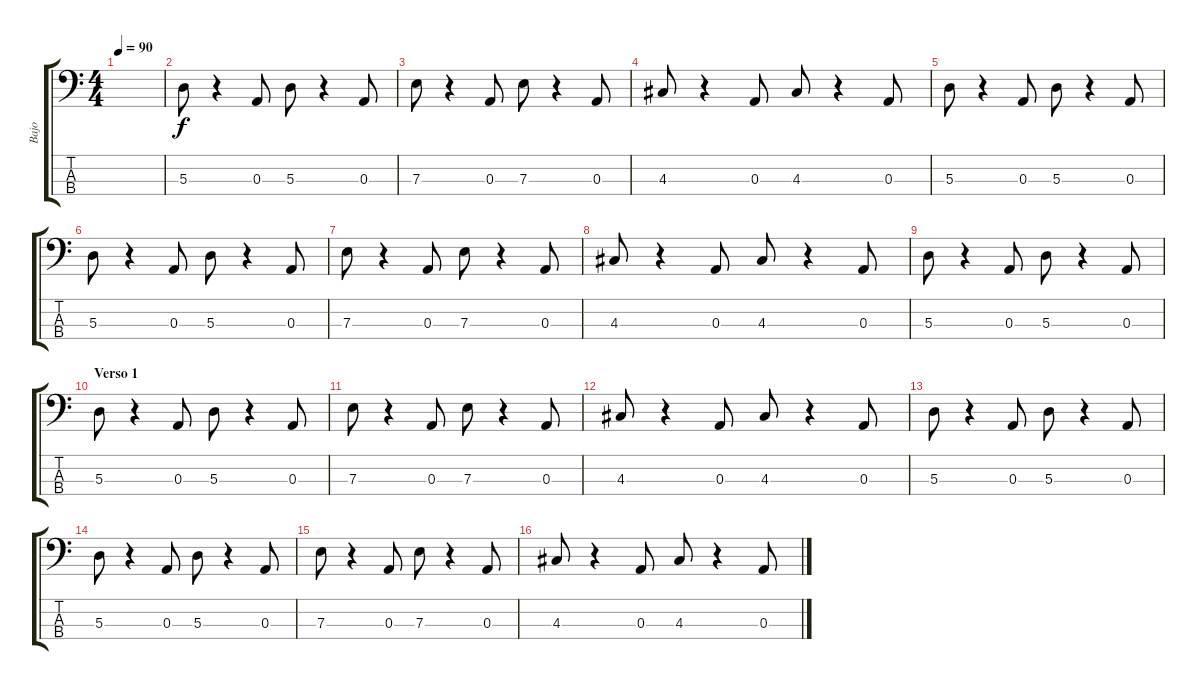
\track ("Bajo" "Bajo") {instrument electricbasspick}
\staff {score tabs}
\tuning (G2 D2 A1 E1) {hide}
\ts (4 4)
\tempo 90
\clef f4
\ks c
|
5.3.8 r.4 0.3.8 5.3.8 r.4 0.3.8 |
7.3.8 r.4 0.3.8 7.3.8 r.4 0.3.8 |
4.3.8 r.4 0.3.8 4.3.8 r.4 0.3.8 |
5.3.8 r.4 0.3.8 5.3.8 r.4 0.3.8 |
5.3.8 r.4 0.3.8 5.3.8 r.4 0.3.8 |
7.3.8 r.4 0.3.8 7.3.8 r.4 0.3.8 |
4.3.8 r.4 0.3.8 4.3.8 r.4 0.3.8 |
5.3.8 r.4 0.3.8 5.3.8 r.4 0.3.8 |
\section ("" "Verso 1")
5.3.8 r.4 0.3.8 5.3.8 r.4 0.3.8 |
7.3.8 r.4 0.3.8 7.3.8 r.4 0.3.8 |
4.3.8 r.4 0.3.8 4.3.8 r.4 0.3.8 |
5.3.8 r.4 0.3.8 5.3.8 r.4 0.3.8 |
5.3.8 r.4 0.3.8 5.3.8 r.4 0.3.8 |
7.3.8 r.4 0.3.8 7.3.8 r.4 0.3.8 |
4.3.8 r.4 0.3.8 4.3.8 r.4 0.3.8
